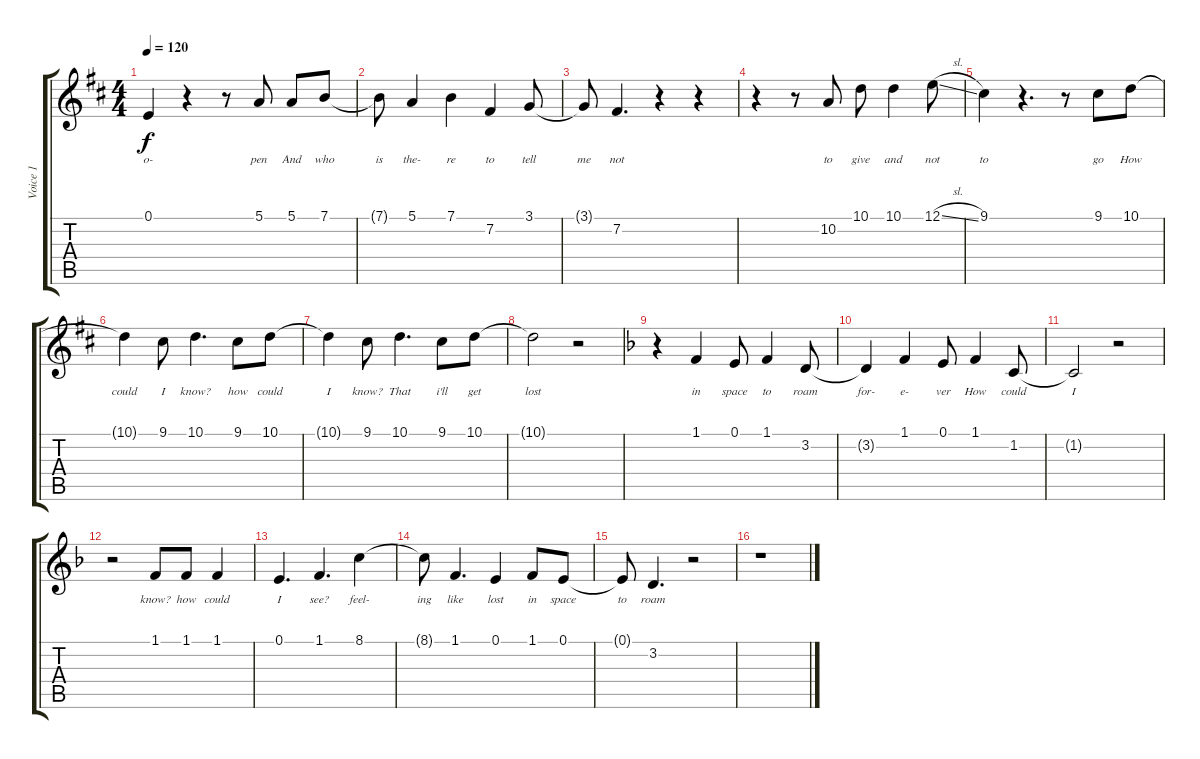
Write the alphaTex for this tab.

\track ("Voice 1" "Voice 1") {instrument clarinet}
\staff {score tabs}
\tuning (E4 B3 G3 D3 A2 E2) {hide}
\ts (4 4)
\tempo 120
\clef g2
\ks bminor
0.1{t}.4{lyrics (0 "o-") lyrics (1 "") lyrics (2 "") lyrics (3 "") lyrics (4 "") dy f} r.4 r.8 5.1.8{lyrics (0 "pen") lyrics (1 "") lyrics (2 "") lyrics (3 "") lyrics (4 "")} 5.1.8{lyrics (0 "And") lyrics (1 "") lyrics (2 "") lyrics (3 "") lyrics (4 "")} 7.1.8{lyrics (0 "who") lyrics (1 "") lyrics (2 "") lyrics (3 "") lyrics (4 "")} |
7.1{t}.8{lyrics (0 "is") lyrics (1 "") lyrics (2 "") lyrics (3 "") lyrics (4 "")} 5.1.4{lyrics (0 "the-") lyrics (1 "") lyrics (2 "") lyrics (3 "") lyrics (4 "")} 7.1.4{lyrics (0 "re") lyrics (1 "") lyrics (2 "") lyrics (3 "") lyrics (4 "")} 7.2.4{lyrics (0 "to") lyrics (1 "") lyrics (2 "") lyrics (3 "") lyrics (4 "")} 3.1.8{lyrics (0 "tell") lyrics (1 "") lyrics (2 "") lyrics (3 "") lyrics (4 "")} |
3.1{t}.8{lyrics (0 "me") lyrics (1 "") lyrics (2 "") lyrics (3 "") lyrics (4 "")} 7.2.4{d lyrics (0 "not") lyrics (1 "") lyrics (2 "") lyrics (3 "") lyrics (4 "")} r.4 r.4 |
r.4 r.8 10.2.8{lyrics (0 "to") lyrics (1 "") lyrics (2 "") lyrics (3 "") lyrics (4 "")} 10.1.8{lyrics (0 "give") lyrics (1 "") lyrics (2 "") lyrics (3 "") lyrics (4 "")} 10.1.4{lyrics (0 "and") lyrics (1 "") lyrics (2 "") lyrics (3 "") lyrics (4 "")} 12.1{sl}.8{lyrics (0 "not") lyrics (1 "") lyrics (2 "") lyrics (3 "") lyrics (4 "")} |
9.1.4{lyrics (0 "to") lyrics (1 "") lyrics (2 "") lyrics (3 "") lyrics (4 "")} r.4{d} r.8 9.1.8{lyrics (0 "go") lyrics (1 "") lyrics (2 "") lyrics (3 "") lyrics (4 "")} 10.1.8{lyrics (0 "How") lyrics (1 "") lyrics (2 "") lyrics (3 "") lyrics (4 "")} |
10.1{t}.4{lyrics (0 "could") lyrics (1 "") lyrics (2 "") lyrics (3 "") lyrics (4 "")} 9.1.8{lyrics (0 "I") lyrics (1 "") lyrics (2 "") lyrics (3 "") lyrics (4 "")} 10.1.4{d lyrics (0 "know?") lyrics (1 "") lyrics (2 "") lyrics (3 "") lyrics (4 "")} 9.1.8{lyrics (0 "how") lyrics (1 "") lyrics (2 "") lyrics (3 "") lyrics (4 "")} 10.1.8{lyrics (0 "could") lyrics (1 "") lyrics (2 "") lyrics (3 "") lyrics (4 "")} |
10.1{t}.4{lyrics (0 "I") lyrics (1 "") lyrics (2 "") lyrics (3 "") lyrics (4 "")} 9.1.8{lyrics (0 "know?") lyrics (1 "") lyrics (2 "") lyrics (3 "") lyrics (4 "")} 10.1.4{d lyrics (0 "That") lyrics (1 "") lyrics (2 "") lyrics (3 "") lyrics (4 "")} 9.1.8{lyrics (0 "i'll") lyrics (1 "") lyrics (2 "") lyrics (3 "") lyrics (4 "")} 10.1.8{lyrics (0 "get") lyrics (1 "") lyrics (2 "") lyrics (3 "") lyrics (4 "")} |
10.1{t}.2{lyrics (0 "lost") lyrics (1 "") lyrics (2 "") lyrics (3 "") lyrics (4 "")} r.2 |
\ks dminor
r.4 1.1.4{lyrics (0 "in") lyrics (1 "") lyrics (2 "") lyrics (3 "") lyrics (4 "")} 0.1.8{lyrics (0 "space") lyrics (1 "") lyrics (2 "") lyrics (3 "") lyrics (4 "")} 1.1.4{lyrics (0 "to") lyrics (1 "") lyrics (2 "") lyrics (3 "") lyrics (4 "")} 3.2.8{lyrics (0 "roam") lyrics (1 "") lyrics (2 "") lyrics (3 "") lyrics (4 "")} |
3.2{t}.4{lyrics (0 "for-") lyrics (1 "") lyrics (2 "") lyrics (3 "") lyrics (4 "")} 1.1.4{lyrics (0 "e-") lyrics (1 "") lyrics (2 "") lyrics (3 "") lyrics (4 "")} 0.1.8{lyrics (0 "ver") lyrics (1 "") lyrics (2 "") lyrics (3 "") lyrics (4 "")} 1.1.4{lyrics (0 "How") lyrics (1 "") lyrics (2 "") lyrics (3 "") lyrics (4 "")} 1.2.8{lyrics (0 "could") lyrics (1 "") lyrics (2 "") lyrics (3 "") lyrics (4 "")} |
1.2{t}.2{lyrics (0 "I") lyrics (1 "") lyrics (2 "") lyrics (3 "") lyrics (4 "")} r.2 |
r.2 1.1.8{lyrics (0 "know?") lyrics (1 "") lyrics (2 "") lyrics (3 "") lyrics (4 "")} 1.1.8{lyrics (0 "how") lyrics (1 "") lyrics (2 "") lyrics (3 "") lyrics (4 "")} 1.1.4{lyrics (0 "could") lyrics (1 "") lyrics (2 "") lyrics (3 "") lyrics (4 "")} |
0.1.4{d lyrics (0 "I") lyrics (1 "") lyrics (2 "") lyrics (3 "") lyrics (4 "")} 1.1.4{d lyrics (0 "see?") lyrics (1 "") lyrics (2 "") lyrics (3 "") lyrics (4 "")} 8.1.4{lyrics (0 "feel-") lyrics (1 "") lyrics (2 "") lyrics (3 "") lyrics (4 "")} |
8.1{t}.8{lyrics (0 "ing") lyrics (1 "") lyrics (2 "") lyrics (3 "") lyrics (4 "")} 1.1.4{d lyrics (0 "like") lyrics (1 "") lyrics (2 "") lyrics (3 "") lyrics (4 "")} 0.1.4{lyrics (0 "lost") lyrics (1 "") lyrics (2 "") lyrics (3 "") lyrics (4 "")} 1.1.8{lyrics (0 "in") lyrics (1 "") lyrics (2 "") lyrics (3 "") lyrics (4 "")} 0.1.8{lyrics (0 "space") lyrics (1 "") lyrics (2 "") lyrics (3 "") lyrics (4 "")} |
0.1{t}.8{lyrics (0 "to") lyrics (1 "") lyrics (2 "") lyrics (3 "") lyrics (4 "")} 3.2.4{d lyrics (0 "roam") lyrics (1 "") lyrics (2 "") lyrics (3 "") lyrics (4 "")} r.2 |
r.1
